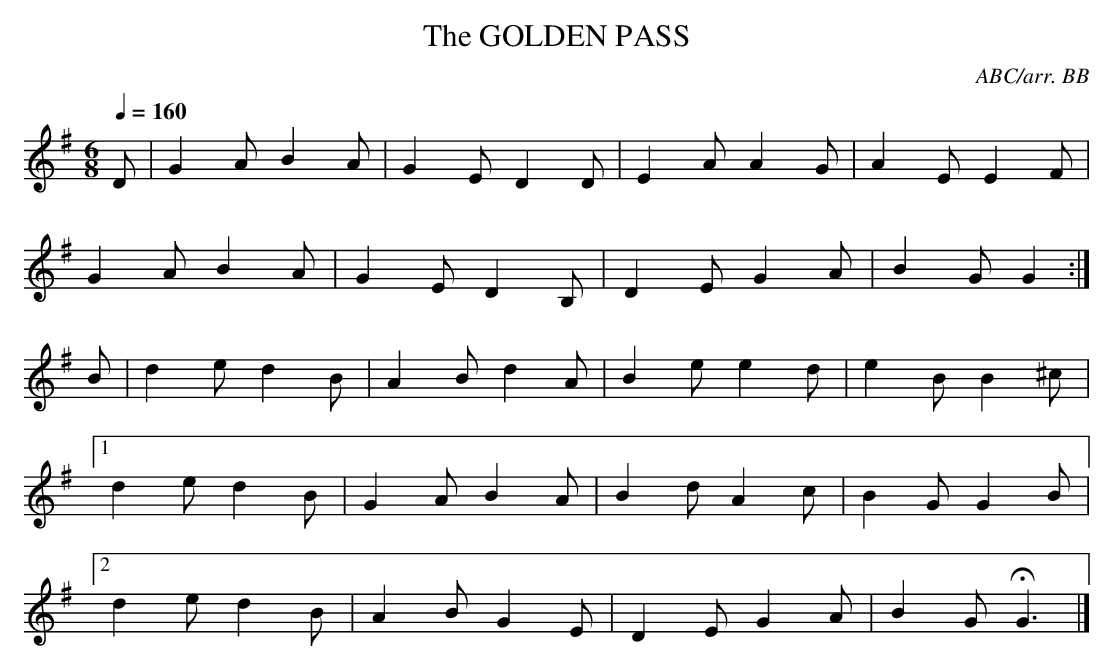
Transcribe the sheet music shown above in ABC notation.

X:1
T:GOLDEN PASS, The
C:ABC/arr. BB
Q:1/4=160
L:1/8
M:6/8
K:G
D|G2A B2A|G2E D2D|E2A A2G|A2E E2F|
G2A B2A|G2E D2B,|D2E G2A|B2G G2:|
B|d2e d2B|A2B d2A|B2e e2d|e2B B2^c|
[1 d2e d2B|G2A B2A|B2d A2c|B2G G2B|
[2 d2e d2B|A2B G2E|D2E G2A|B2G HG3|]
